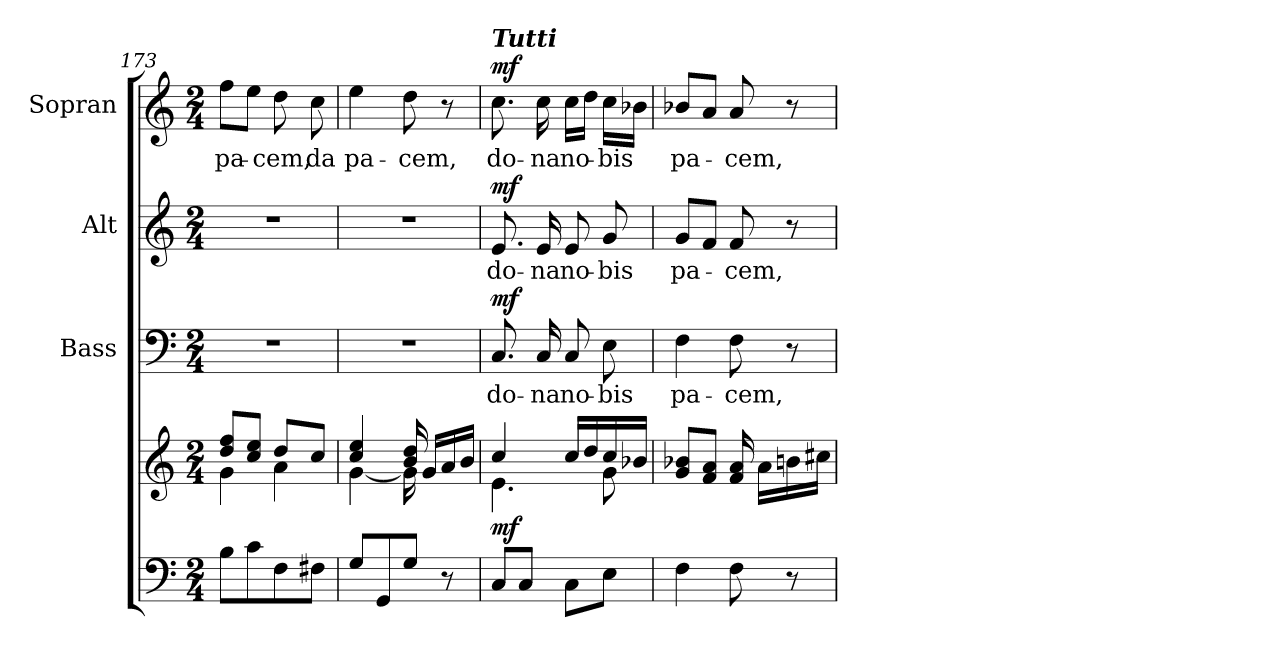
**kern	**kern	**dynam	**kern	**text	**dynam	**kern	**text	**dynam	**kern	**text	**dynam
*part4	*part4	*part4	*part3	*part3	*part3	*part2	*part2	*part2	*part1	*part1	*part1
*staff5	*staff4	*staff4/5	*staff3	*staff3	*staff3	*staff2	*staff2	*staff2	*staff1	*staff1	*staff1
*	*	*	*I"Bass	*	*	*I"Alt	*	*	*I"Sopran	*	*
*	*	*	*I'B.	*	*	*I'A.	*	*	*I'S.	*	*
*clefF4	*clefG2	*	*clefF4	*	*	*clefG2	*	*	*clefG2	*	*
*k[]	*k[]	*	*k[]	*	*	*k[]	*	*	*k[]	*	*
*C:	*C:	*	*C:	*	*	*C:	*	*	*C:	*	*
*M2/4	*M2/4	*	*M2/4	*	*	*M2/4	*	*	*M2/4	*	*
=173	=173	=173	=173	=173	=173	=173	=173	=173	=173	=173	=173
*	*^	*	*	*	*	*	*	*	*	*	*
!	!	!	!	!	!	!	!	!	!	!	!LO:LY:b	!
8B\L	8dd/ 8ff/L	4g\	.	2r	.	.	2r	.	.	8ff\L	pa-	.
8c\	8cc/ 8ee/J	.	.	.	.	.	.	.	.	8ee\J	.	.
!	!	!	!	!	!	!	!	!	!	!	!LO:LY:b	!
8F\	8dd/L	4a\	.	.	.	.	.	.	.	8dd\	-cem,	.
!	!	!	!	!	!	!	!	!	!	!	!LO:LY:b	!
8F#X\J	8cc/J	.	.	.	.	.	.	.	.	8cc\	da	.
=174	=174	=174	=174	=174	=174	=174	=174	=174	=174	=174	=174	=174
!	!	!	!	!	!	!	!	!	!	!	!LO:LY:b	!
8G/L	4cc/ 4ee/	[<4g\	.	2r	.	.	2r	.	.	4ee\	pa-	.
8GG/	.	.	.	.	.	.	.	.	.	.	.	.
!	!	!	!	!	!	!	!	!	!	!	!LO:LY:b	!
8G/J	16b/ 16dd/	16g\]	.	.	.	.	.	.	.	8dd\	-cem,	.
.	16g/LL	8.ryy	.	.	.	.	.	.	.	.	.	.
8r	16a/	.	.	.	.	.	.	.	.	8r	.	.
.	16b/JJ	.	.	.	.	.	.	.	.	.	.	.
!!LO:PB:g=z
=175	=175	=175	=175	=175	=175	=175	=175	=175	=175	=175	=175	=175
!	!	!	!	!	!	!	!	!	!	!LO:TX:a:Bi:t=Tutti	!	!
!	!	!	!LO:DY:b	!	!LO:LY:b	!LO:DY:a	!	!LO:LY:b	!LO:DY:a	!	!LO:LY:b	!LO:DY:a
8C/L	4cc/	4.e\	mf	8.C/	do-	mf	8.e/	do-	mf	8.cc\	do-	mf
8C/J	.	.	.	.	.	.	.	.	.	.	.	.
!	!	!	!	!	!LO:LY:b	!	!	!LO:LY:b	!	!	!LO:LY:b	!
.	.	.	.	16C/	-na	.	16e/	-na	.	16cc\	-na	.
!	!	!	!	!	!LO:LY:b	!	!	!LO:LY:b	!	!	!LO:LY:b	!
8C\L	16cc/LL	.	.	8C/	no-	.	8e/	no-	.	16cc\LL	no-	.
.	16dd/	.	.	.	.	.	.	.	.	16dd\JJ	.	.
!	!	!	!	!	!LO:LY:b	!	!	!LO:LY:b	!	!	!LO:LY:b	!
8E\J	16cc/	8g\	.	8E\	-bis	.	8g/	-bis	.	16cc\LL	-bis	.
.	16b-X/JJ	.	.	.	.	.	.	.	.	16b-X\JJ	.	.
*	*v	*v	*	*	*	*	*	*	*	*	*	*
=176	=176	=176	=176	=176	=176	=176	=176	=176	=176	=176	=176
!	!	!	!	!LO:LY:b	!	!	!LO:LY:b	!	!	!LO:LY:b	!
4F\	8g/ 8b-X/L	.	4F\	pa-	.	8g/L	pa-	.	8b-X/L	pa-	.
.	8f/ 8a/J	.	.	.	.	8f/J	.	.	8a/J	.	.
!	!	!	!	!LO:LY:b	!	!	!LO:LY:b	!	!	!LO:LY:b	!
8F\	16f/ 16a/	.	8F\	-cem,	.	8f/	-cem,	.	8a/	-cem,	.
.	16a\LL	.	.	.	.	.	.	.	.	.	.
8r	16b\	.	8r	.	.	8r	.	.	8r	.	.
.	16cc#X\JJ	.	.	.	.	.	.	.	.	.	.
=	=	=	=	=	=	=	=	=	=	=	=
*-	*-	*-	*-	*-	*-	*-	*-	*-	*-	*-	*-
